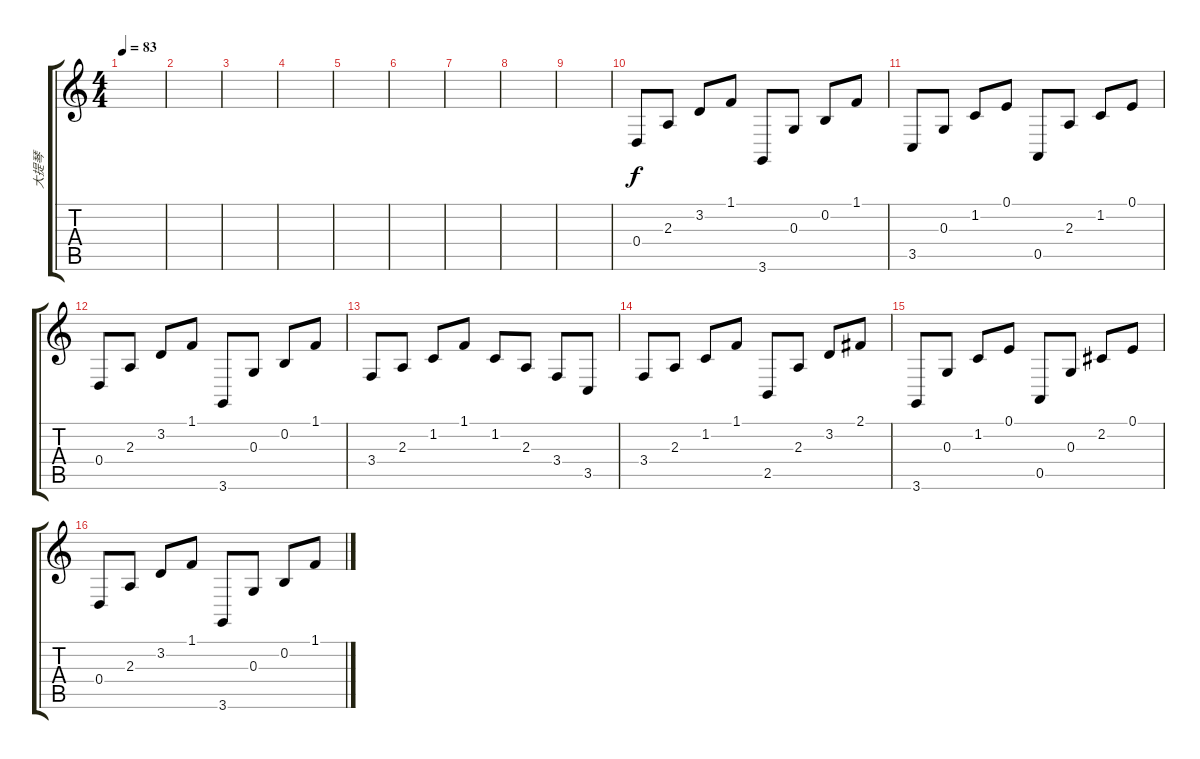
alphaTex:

\track ("大提琴" "大提琴") {instrument violin}
\staff {score tabs}
\tuning (E4 B3 G3 D3 A2 E2) {hide}
\ts (4 4)
\tempo 83
\clef g2
\ks c
|
|
|
|
|
|
|
|
|
0.4.8 2.3.8 3.2.8 1.1.8 3.6.8 0.3.8 0.2.8 1.1.8 |
3.5.8 0.3.8 1.2.8 0.1.8 0.5.8 2.3.8 1.2.8 0.1.8 |
0.4.8 2.3.8 3.2.8 1.1.8 3.6.8 0.3.8 0.2.8 1.1.8 |
3.4.8 2.3.8 1.2.8 1.1.8 1.2.8 2.3.8 3.4.8 3.5.8 |
3.4.8 2.3.8 1.2.8 1.1.8 2.5.8 2.3.8 3.2.8 2.1.8 |
3.6.8 0.3.8 1.2.8 0.1.8 0.5.8 0.3.8 2.2.8 0.1.8 |
0.4.8 2.3.8 3.2.8 1.1.8 3.6.8 0.3.8 0.2.8 1.1.8
